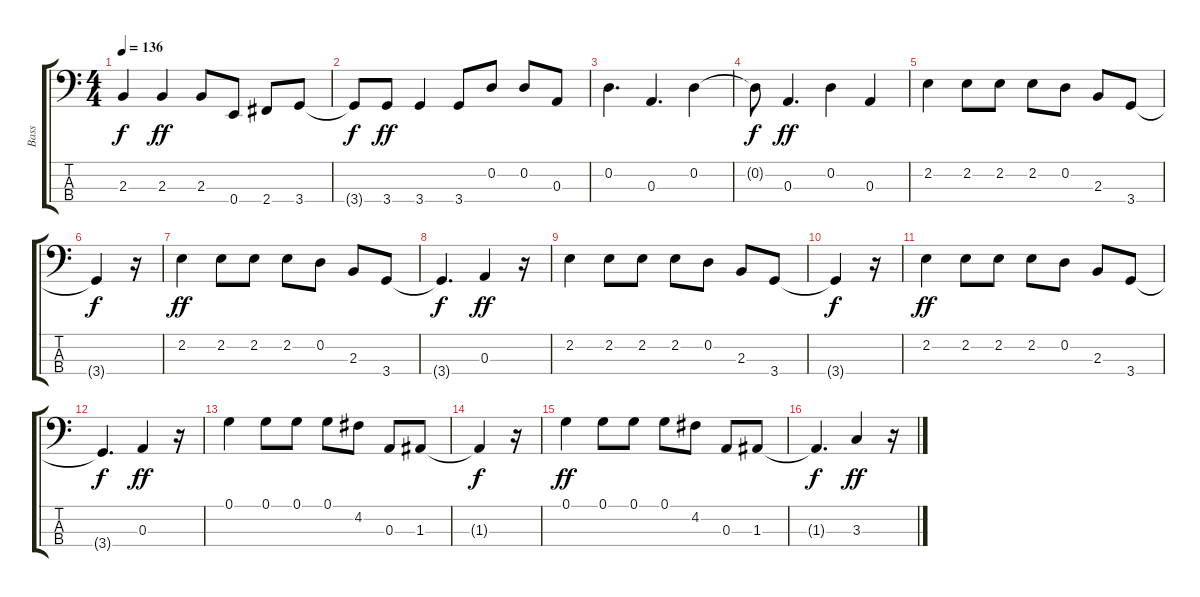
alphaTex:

\track ("Bass" "Bass") {instrument electricbassfinger}
\staff {score tabs}
\tuning (G2 D2 A1 E1) {hide}
\ts (4 4)
\tempo 136
\clef f4
\ks c
2.3{t}.4{dy f} 2.3.4{dy ff} 2.3.8 0.4.8 2.4.8 3.4.8 |
3.4{t}.8{dy f} 3.4.8{dy ff} 3.4.4 3.4.8 0.2.8 0.2.8 0.3.8 |
0.2.4{d} 0.3.4{d} 0.2.4 |
0.2{t}.8{dy f} 0.3.4{d dy ff} 0.2.4 0.3.4 |
2.2.4 2.2.8 2.2.8 2.2.8 0.2.8 2.3.8 3.4.8 |
3.4{t}.4{dy f} r.16 |
2.2.4{dy ff} 2.2.8 2.2.8 2.2.8 0.2.8 2.3.8 3.4.8 |
3.4{t}.4{d dy f} 0.3.4{dy ff} r.16 |
2.2.4 2.2.8 2.2.8 2.2.8 0.2.8 2.3.8 3.4.8 |
3.4{t}.4{dy f} r.16 |
2.2.4{dy ff} 2.2.8 2.2.8 2.2.8 0.2.8 2.3.8 3.4.8 |
3.4{t}.4{d dy f} 0.3.4{dy ff} r.16 |
0.1.4 0.1.8 0.1.8 0.1.8 4.2.8 0.3.8 1.3.8 |
1.3{t}.4{dy f} r.16 |
0.1.4{dy ff} 0.1.8 0.1.8 0.1.8 4.2.8 0.3.8 1.3.8 |
1.3{t}.4{d dy f} 3.3.4{dy ff} r.16
